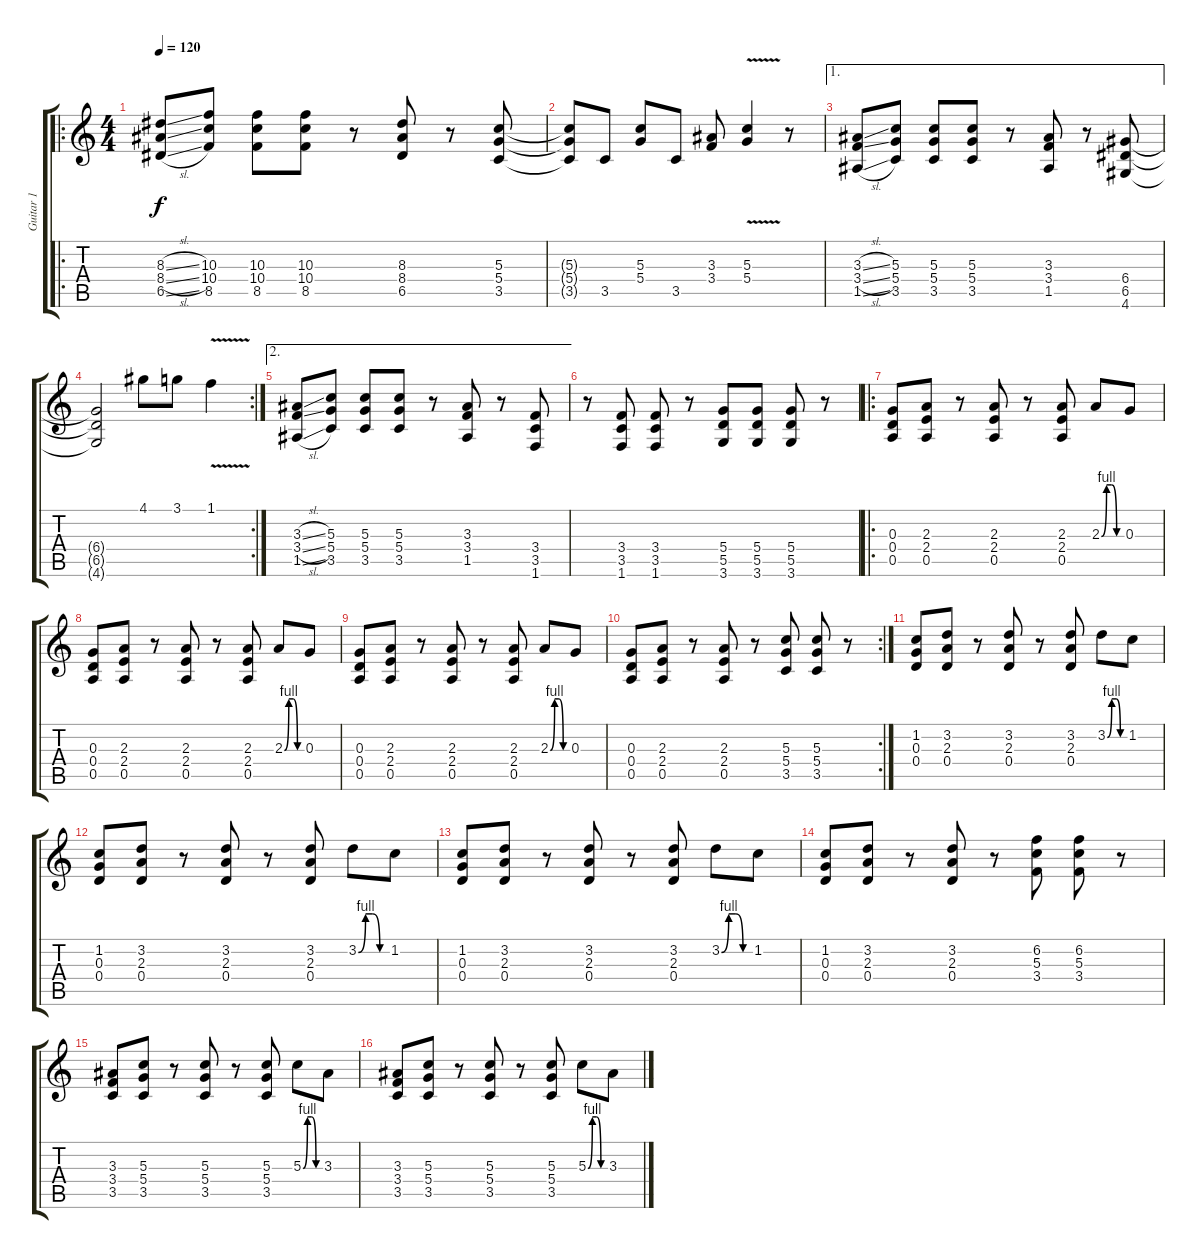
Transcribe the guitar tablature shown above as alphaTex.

\track ("Guitar 1" "Guitar 1") {instrument distortionguitar}
\staff {score tabs}
\tuning (E4 B3 G3 D3 A2 E2) {hide}
\ro
\ts (4 4)
\tempo 120
\clef g2
\ks c
(8.3{sl} 8.4{sl} 6.5{sl}).8{dy f} (10.3 10.4 8.5).8 (10.3 10.4 8.5).8 (10.3 10.4 8.5).8 r.8 (8.3 8.4 6.5).8 r.8 (5.3 5.4 3.5).8 |
(5.3{t} 5.4{t} 3.5{t}).8 3.5.8 (5.3 5.4).8 3.5.8 (3.3 3.4).8 (5.3{v} 5.4{v}).4 r.8 |
\ae 1
(3.3{sl} 3.4{sl} 1.5{sl}).8 (5.3 5.4 3.5).8 (5.3 5.4 3.5).8 (5.3 5.4 3.5).8 r.8 (3.3 3.4 1.5).8 r.8 (6.4 6.5 4.6).8 |
\rc 2
(6.4{t} 6.5{t} 4.6{t}).2 4.1.8 3.1.8 1.1{v}.4 |
\ae 2
(3.3{sl} 3.4{sl} 1.5{sl}).8 (5.3 5.4 3.5).8 (5.3 5.4 3.5).8 (5.3 5.4 3.5).8 r.8 (3.3 3.4 1.5).8 r.8 (3.4 3.5 1.6).8 |
r.8 (3.4 3.5 1.6).8 (3.4 3.5 1.6).8 r.8 (5.4 5.5 3.6).8 (5.4 5.5 3.6).8 (5.4 5.5 3.6).8 r.8 |
\ro
(0.3 0.4 0.5).8 (2.3 2.4 0.5).8 r.8 (2.3 2.4 0.5).8 r.8 (2.3 2.4 0.5).8 2.3{be (custom 0 0 15 4 30 4 45 0 60 0)}.8 0.3.8 |
(0.3 0.4 0.5).8 (2.3 2.4 0.5).8 r.8 (2.3 2.4 0.5).8 r.8 (2.3 2.4 0.5).8 2.3{be (custom 0 0 15 4 30 4 45 0 60 0)}.8 0.3.8 |
(0.3 0.4 0.5).8 (2.3 2.4 0.5).8 r.8 (2.3 2.4 0.5).8 r.8 (2.3 2.4 0.5).8 2.3{be (custom 0 0 15 4 30 4 45 0 60 0)}.8 0.3.8 |
\rc 2
(0.3 0.4 0.5).8 (2.3 2.4 0.5).8 r.8 (2.3 2.4 0.5).8 r.8 (5.3 5.4 3.5).8 (5.3 5.4 3.5).8 r.8 |
(1.2 0.3 0.4).8 (3.2 2.3 0.4).8 r.8 (3.2 2.3 0.4).8 r.8 (3.2 2.3 0.4).8 3.2{be (custom 0 0 15 4 30 4 45 0 60 0)}.8 1.2.8 |
(1.2 0.3 0.4).8 (3.2 2.3 0.4).8 r.8 (3.2 2.3 0.4).8 r.8 (3.2 2.3 0.4).8 3.2{be (custom 0 0 15 4 30 4 45 0 60 0)}.8 1.2.8 |
(1.2 0.3 0.4).8 (3.2 2.3 0.4).8 r.8 (3.2 2.3 0.4).8 r.8 (3.2 2.3 0.4).8 3.2{be (custom 0 0 15 4 30 4 45 0 60 0)}.8 1.2.8 |
(1.2 0.3 0.4).8 (3.2 2.3 0.4).8 r.8 (3.2 2.3 0.4).8 r.8 (6.2 5.3 3.4).8 (6.2 5.3 3.4).8 r.8 |
(3.3 3.4 3.5).8 (5.3 5.4 3.5).8 r.8 (5.3 5.4 3.5).8 r.8 (5.3 5.4 3.5).8 5.3{be (custom 0 0 15 4 30 4 45 0 60 0)}.8 3.3.8 |
(3.3 3.4 3.5).8 (5.3 5.4 3.5).8 r.8 (5.3 5.4 3.5).8 r.8 (5.3 5.4 3.5).8 5.3{be (custom 0 0 15 4 30 4 45 0 60 0)}.8 3.3.8
